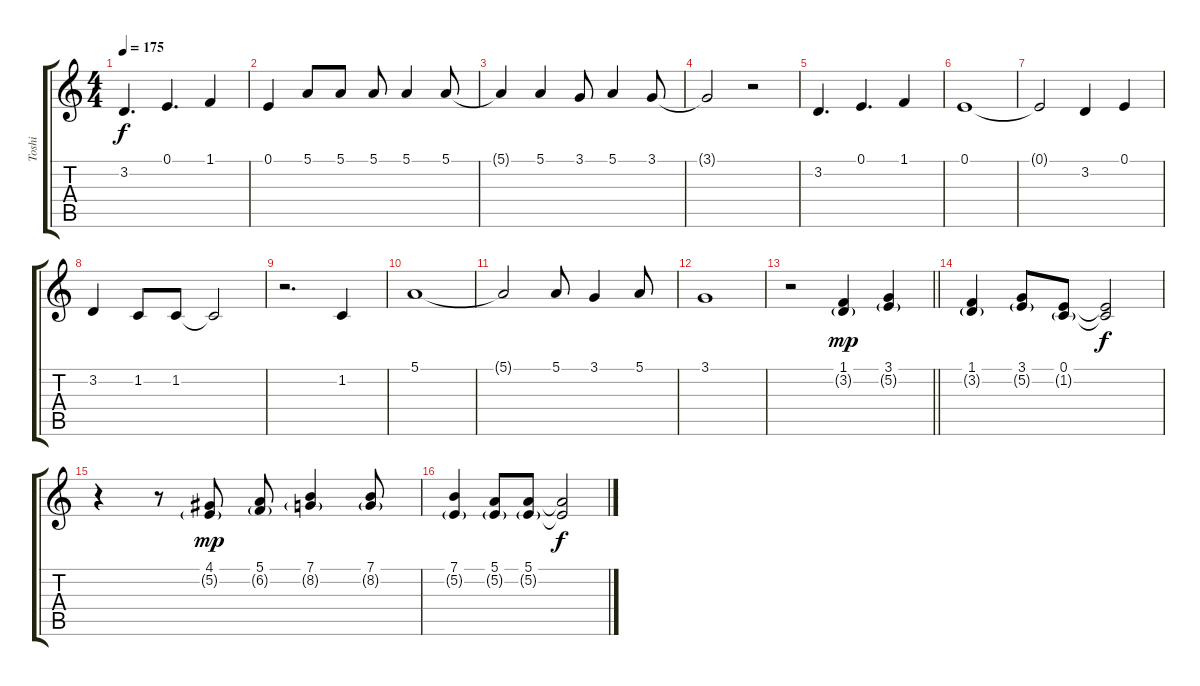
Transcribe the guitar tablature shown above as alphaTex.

\track ("Toshi" "Toshi") {instrument trumpet}
\staff {score tabs}
\tuning (E4 B3 G3 D3 A2 E2) {hide}
\ts (4 4)
\tempo 175
\clef g2
\ks c
3.2.4{d dy f} 0.1.4{d} 1.1.4 |
0.1.4 5.1.8 5.1.8 5.1.8 5.1.4 5.1.8 |
5.1{t}.4 5.1.4 3.1.8 5.1.4 3.1.8 |
3.1{t}.2 r.2 |
3.2.4{d} 0.1.4{d} 1.1.4 |
0.1.1 |
0.1{t}.2 3.2.4 0.1.4 |
3.2.4 1.2.8 1.2.8 1.2{t}.2 |
r.2{d} 1.2.4 |
5.1.1 |
5.1{t}.2 5.1.8 3.1.4 5.1.8 |
3.1.1 |
\barLineRight lightlight
r.2 (1.1 3.2{g}).4{dy mp} (3.1 5.2{g}).4 |
(1.1 3.2{g}).4 (3.1 5.2{g}).8 (0.1 1.2{g}).8 (0.1{t} 1.2{t}).2{dy f} |
r.4 r.8 (4.1 5.2{g}).8{dy mp} (5.1 6.2{g}).8 (7.1 8.2{g}).4 (7.1 8.2{g}).8 |
(7.1 5.2{g}).4 (5.1 5.2{g}).8 (5.1 5.2{g}).8 (5.1{t} 5.2{t}).2{dy f}
